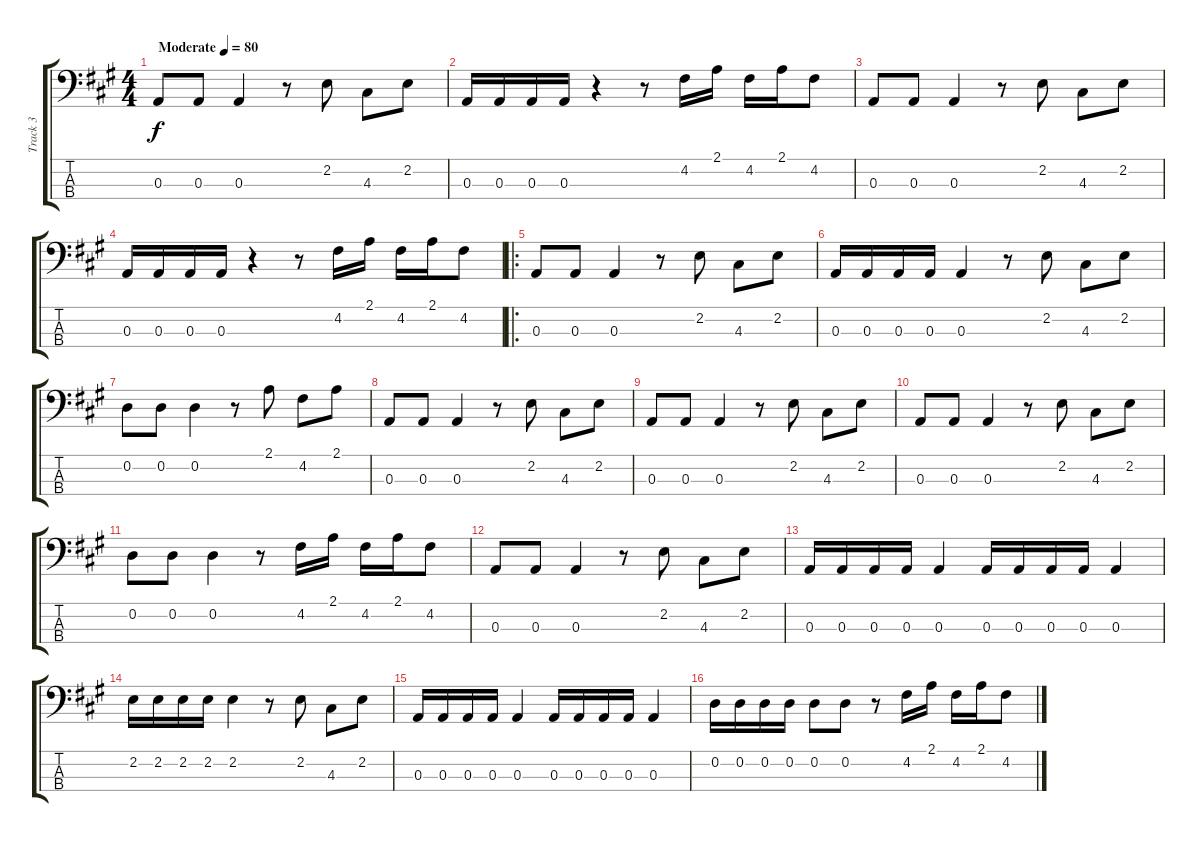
\track ("Track 3" "Track 3") {instrument electricbassfinger}
\staff {score tabs}
\tuning (G2 D2 A1 E1) {hide}
\ts (4 4)
\tempo (80 "Moderate")
\clef f4
\ks a
0.3.8{dy f instrument electricbassfinger} 0.3.8 0.3.4 r.8 2.2.8 4.3.8 2.2.8 |
0.3.16 0.3.16 0.3.16 0.3.16 r.4 r.8 4.2.16 2.1.16 4.2.16 2.1.16 4.2.8 |
0.3.8 0.3.8 0.3.4 r.8 2.2.8 4.3.8 2.2.8 |
0.3.16 0.3.16 0.3.16 0.3.16 r.4 r.8 4.2.16 2.1.16 4.2.16 2.1.16 4.2.8 |
\ro
0.3.8 0.3.8 0.3.4 r.8 2.2.8 4.3.8 2.2.8 |
0.3.16 0.3.16 0.3.16 0.3.16 0.3.4 r.8 2.2.8 4.3.8 2.2.8 |
0.2.8 0.2.8 0.2.4 r.8 2.1.8 4.2.8 2.1.8 |
0.3.8 0.3.8 0.3.4 r.8 2.2.8 4.3.8 2.2.8 |
0.3.8 0.3.8 0.3.4 r.8 2.2.8 4.3.8 2.2.8 |
0.3.8 0.3.8 0.3.4 r.8 2.2.8 4.3.8 2.2.8 |
0.2.8 0.2.8 0.2.4 r.8 4.2.16 2.1.16 4.2.16 2.1.16 4.2.8 |
0.3.8 0.3.8 0.3.4 r.8 2.2.8 4.3.8 2.2.8 |
0.3.16 0.3.16 0.3.16 0.3.16 0.3.4 0.3.16 0.3.16 0.3.16 0.3.16 0.3.4 |
2.2.16 2.2.16 2.2.16 2.2.16 2.2.4 r.8 2.2.8 4.3.8 2.2.8 |
0.3.16 0.3.16 0.3.16 0.3.16 0.3.4 0.3.16 0.3.16 0.3.16 0.3.16 0.3.4 |
0.2.16 0.2.16 0.2.16 0.2.16 0.2.8 0.2.8 r.8 4.2.16 2.1.16 4.2.16 2.1.16 4.2.8
